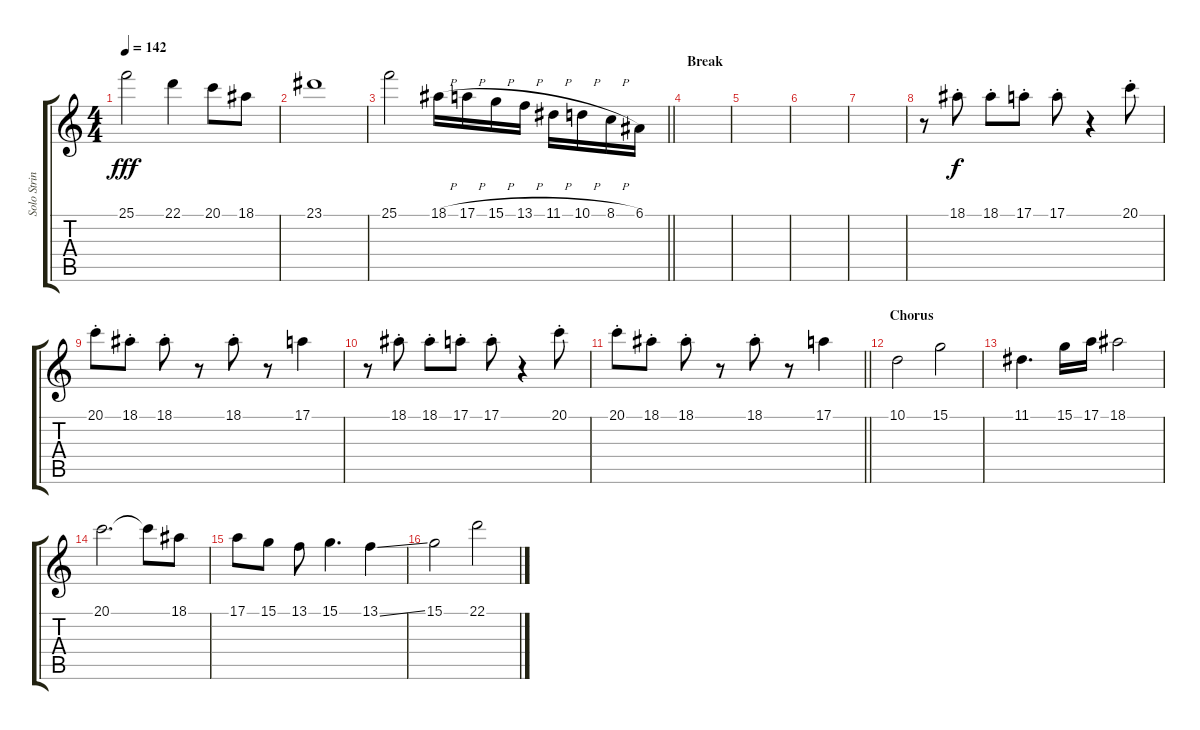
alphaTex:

\track ("Solo Strings" "Solo Strin") {instrument stringensemble2}
\staff {score tabs}
\tuning (E4 B3 G3 D3 A2 E2) {hide}
\ts (4 4)
\tempo 142
\clef g2
\ks c
25.1.2{dy fff} 22.1.4 20.1.8 18.1.8 |
23.1.1 |
\barLineRight lightlight
25.1.2 18.1{h}.16 17.1{h}.16 15.1{h}.16 13.1{h}.16 11.1{h}.16 10.1{h}.16 8.1{h}.16 6.1.16 |
\section ("" "Break")
|
|
|
|
r.8 18.1{st}.8{dy f} 18.1{st}.8 17.1{st}.8 17.1{st}.8 r.4 20.1{st}.8 |
20.1{st}.8 18.1{st}.8 18.1{st}.8 r.8 18.1{st}.8 r.8 17.1.4 |
r.8 18.1{st}.8 18.1{st}.8 17.1{st}.8 17.1{st}.8 r.4 20.1{st}.8 |
\barLineRight lightlight
20.1{st}.8 18.1{st}.8 18.1{st}.8 r.8 18.1{st}.8 r.8 17.1.4 |
\section ("" "Chorus")
10.1.2 15.1.2 |
11.1.4{d} 15.1.16 17.1.16 18.1.2 |
20.1.2{d} 20.1{t}.8 18.1.8 |
17.1.8 15.1.8 13.1.8 15.1.4{d} 13.1{ss}.4 |
15.1.2 22.1.2
